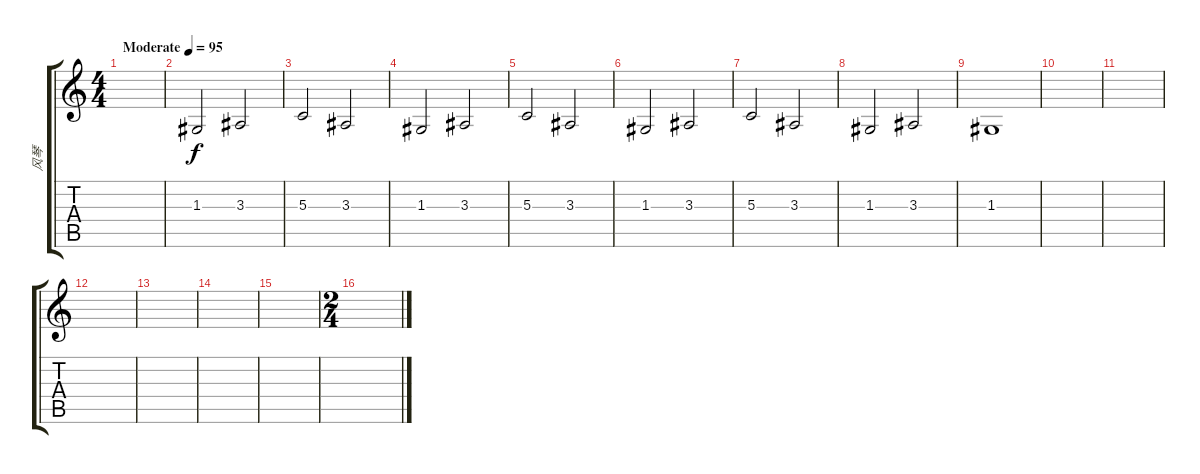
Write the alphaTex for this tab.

\track ("风琴" "风琴") {instrument churchorgan}
\staff {score tabs}
\tuning (E4 B3 G3 D3 A2 E2) {hide}
\ts (4 4)
\tempo (95 "Moderate")
\clef g2
\ks c
|
1.3.2 3.3.2 |
5.3.2 3.3.2 |
1.3.2 3.3.2 |
5.3.2 3.3.2{txt ""} |
1.3.2 3.3.2 |
5.3.2 3.3.2 |
1.3.2 3.3.2 |
1.3.1 |
|
|
|
|
|
|
\ts (2 4)
